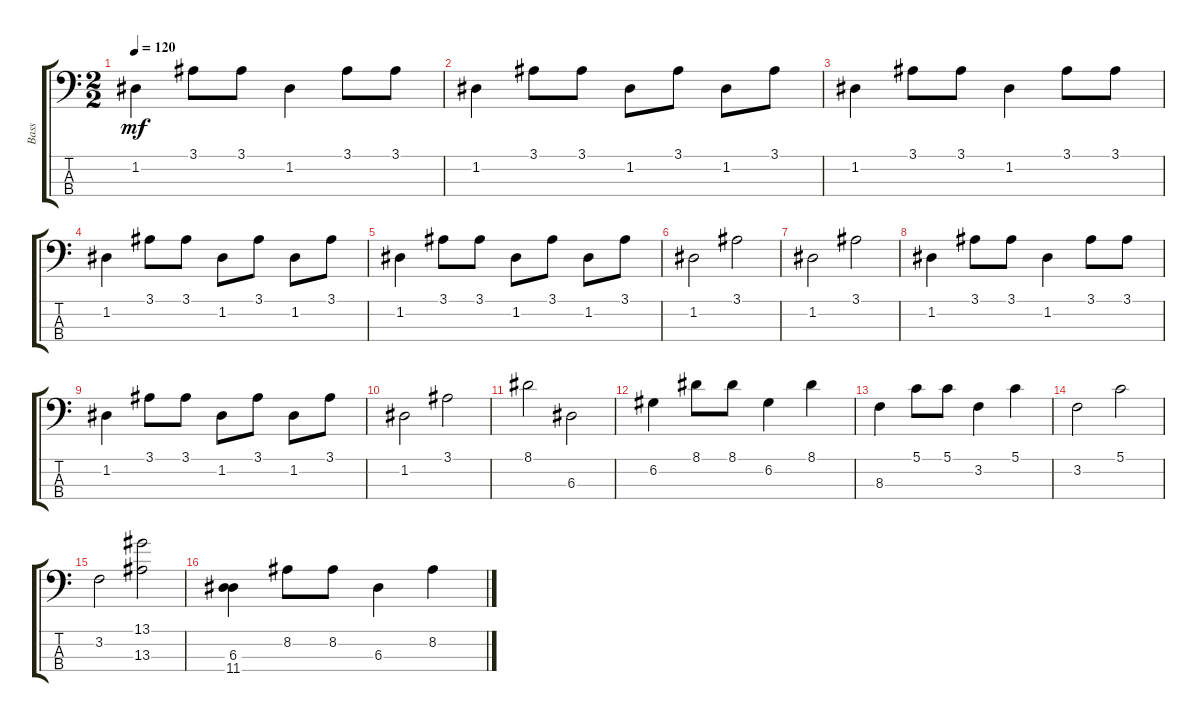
\track ("Bass " "Bass ") {instrument acousticbass}
\staff {score tabs}
\tuning (G2 D2 A1 E1) {hide}
\ts (2 2)
\tempo 120
\clef f4
\ks c
1.2.4{dy mf instrument acousticbass} 3.1.8 3.1.8 1.2.4 3.1.8 3.1.8 |
1.2.4 3.1.8 3.1.8 1.2.8 3.1.8 1.2.8 3.1.8 |
1.2.4 3.1.8 3.1.8 1.2.4 3.1.8 3.1.8 |
1.2.4 3.1.8 3.1.8 1.2.8 3.1.8 1.2.8 3.1.8 |
1.2.4 3.1.8 3.1.8 1.2.8 3.1.8 1.2.8 3.1.8 |
1.2.2 3.1.2 |
1.2.2 3.1.2 |
1.2.4 3.1.8 3.1.8 1.2.4 3.1.8 3.1.8 |
1.2.4 3.1.8 3.1.8 1.2.8 3.1.8 1.2.8 3.1.8 |
1.2.2 3.1.2 |
8.1.2 6.3.2 |
6.2.4 8.1.8 8.1.8 6.2.4 8.1.4 |
8.3.4 5.1.8 5.1.8 3.2.4 5.1.4 |
3.2.2 5.1.2 |
3.2.2 (13.1 13.3).2 |
(6.3 11.4).4 8.2.8 8.2.8 6.3.4 8.2.4
